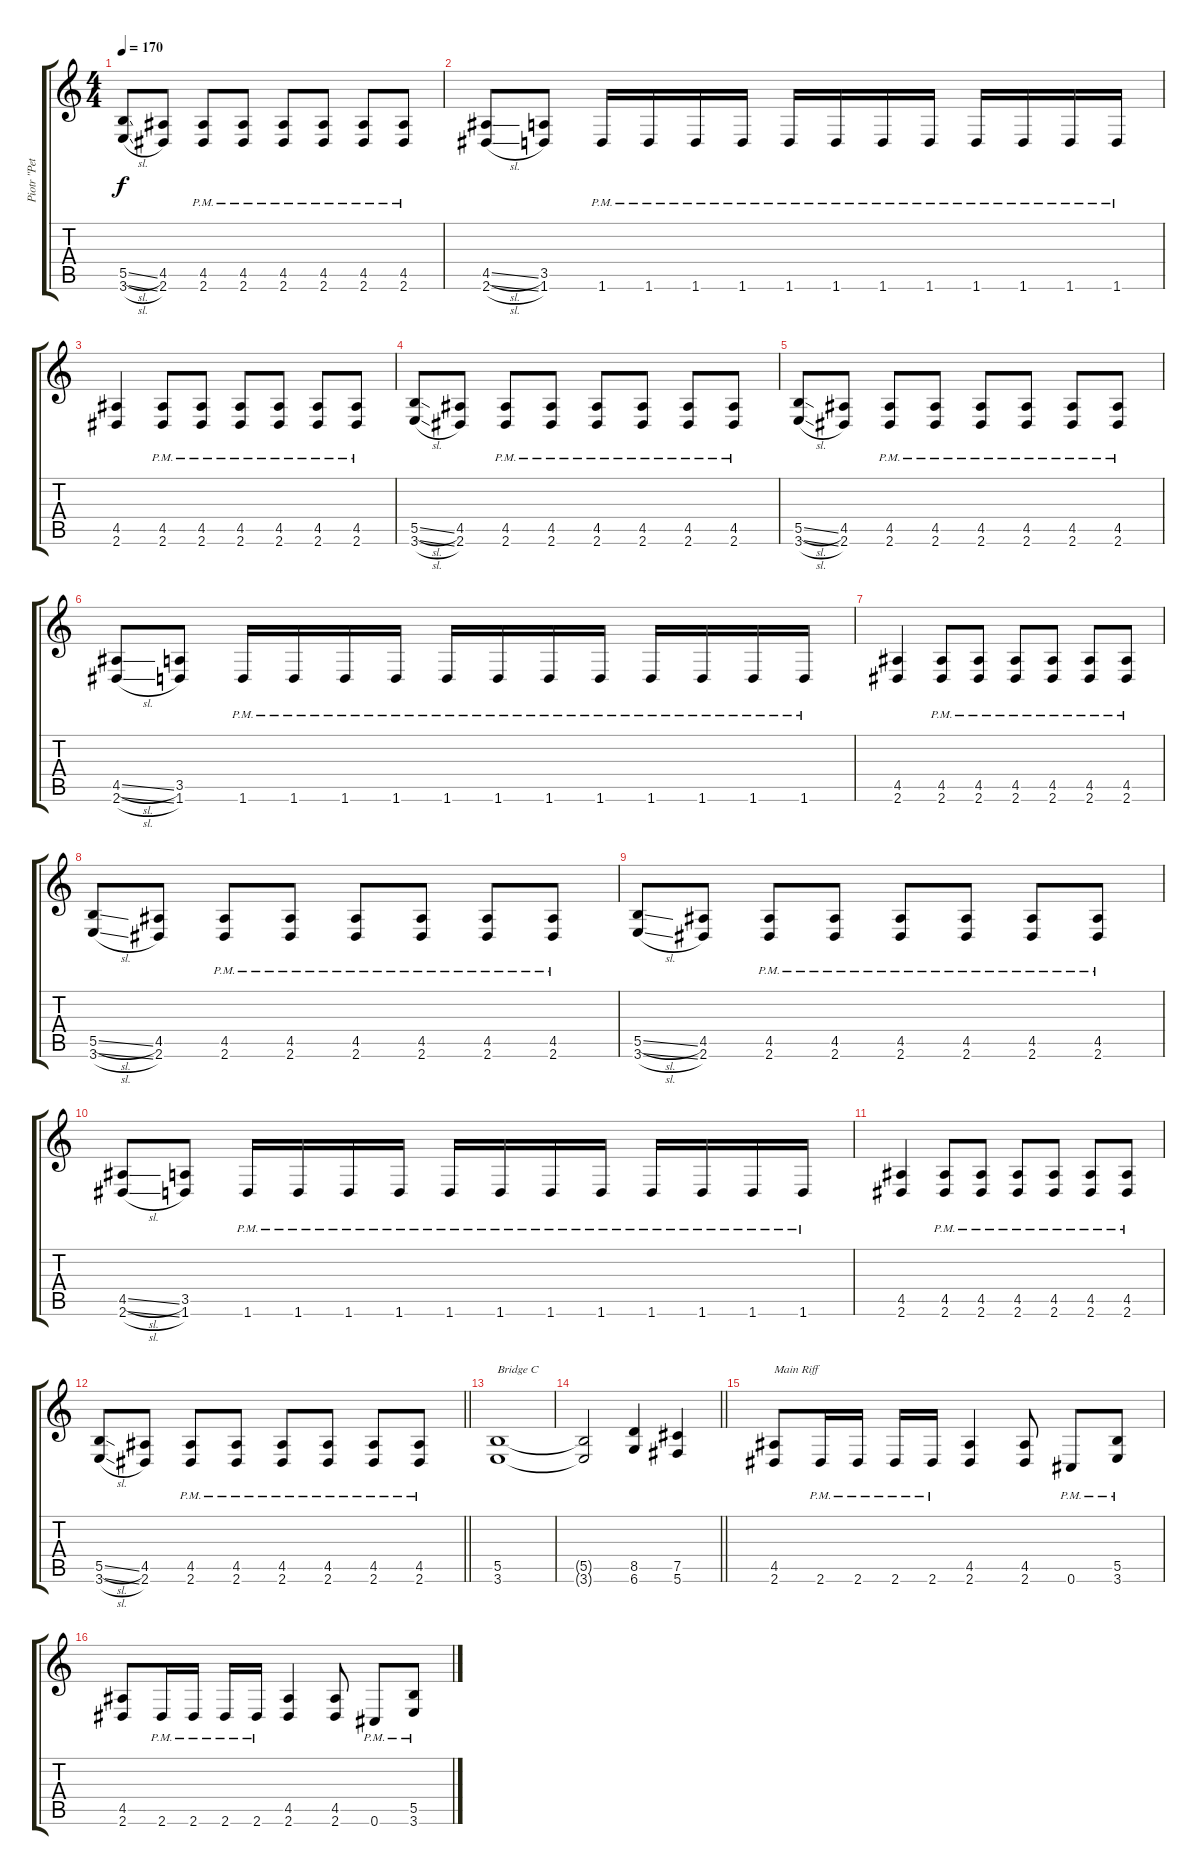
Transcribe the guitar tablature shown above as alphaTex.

\track ("Piotr \"Peter\" Wiwczarek (Rythm)" "Piotr \"Pet") {instrument distortionguitar}
\staff {score tabs}
\tuning (Db4 Ab3 E3 B2 Gb2 Db2) {hide}
\ts (4 4)
\tempo 170
\clef g2
\ks c
(5.5{sl} 3.6{sl}).8{dy f} (4.5 2.6).8 (4.5{pm} 2.6{pm}).8 (4.5{pm} 2.6{pm}).8 (4.5{pm} 2.6{pm}).8 (4.5{pm} 2.6{pm}).8 (4.5{pm} 2.6{pm}).8 (4.5{pm} 2.6{pm}).8 |
(4.5{sl} 2.6{sl}).8 (3.5 1.6).8 1.6{pm}.16 1.6{pm}.16 1.6{pm}.16 1.6{pm}.16 1.6{pm}.16 1.6{pm}.16 1.6{pm}.16 1.6{pm}.16 1.6{pm}.16 1.6{pm}.16 1.6{pm}.16 1.6{pm}.16 |
(4.5 2.6).4 (4.5{pm} 2.6{pm}).8 (4.5{pm} 2.6{pm}).8 (4.5{pm} 2.6{pm}).8 (4.5{pm} 2.6{pm}).8 (4.5{pm} 2.6{pm}).8 (4.5{pm} 2.6{pm}).8 |
(5.5{sl} 3.6{sl}).8 (4.5 2.6).8 (4.5{pm} 2.6{pm}).8 (4.5{pm} 2.6{pm}).8 (4.5{pm} 2.6{pm}).8 (4.5{pm} 2.6{pm}).8 (4.5{pm} 2.6{pm}).8 (4.5{pm} 2.6{pm}).8 |
(5.5{sl} 3.6{sl}).8 (4.5 2.6).8 (4.5{pm} 2.6{pm}).8 (4.5{pm} 2.6{pm}).8 (4.5{pm} 2.6{pm}).8 (4.5{pm} 2.6{pm}).8 (4.5{pm} 2.6{pm}).8 (4.5{pm} 2.6{pm}).8 |
(4.5{sl} 2.6{sl}).8 (3.5 1.6).8 1.6{pm}.16 1.6{pm}.16 1.6{pm}.16 1.6{pm}.16 1.6{pm}.16 1.6{pm}.16 1.6{pm}.16 1.6{pm}.16 1.6{pm}.16 1.6{pm}.16 1.6{pm}.16 1.6{pm}.16 |
(4.5 2.6).4 (4.5{pm} 2.6{pm}).8 (4.5{pm} 2.6{pm}).8 (4.5{pm} 2.6{pm}).8 (4.5{pm} 2.6{pm}).8 (4.5{pm} 2.6{pm}).8 (4.5{pm} 2.6{pm}).8 |
(5.5{sl} 3.6{sl}).8 (4.5 2.6).8 (4.5{pm} 2.6{pm}).8 (4.5{pm} 2.6{pm}).8 (4.5{pm} 2.6{pm}).8 (4.5{pm} 2.6{pm}).8 (4.5{pm} 2.6{pm}).8 (4.5{pm} 2.6{pm}).8 |
(5.5{sl} 3.6{sl}).8 (4.5 2.6).8 (4.5{pm} 2.6{pm}).8 (4.5{pm} 2.6{pm}).8 (4.5{pm} 2.6{pm}).8 (4.5{pm} 2.6{pm}).8 (4.5{pm} 2.6{pm}).8 (4.5{pm} 2.6{pm}).8 |
(4.5{sl} 2.6{sl}).8 (3.5 1.6).8 1.6{pm}.16 1.6{pm}.16 1.6{pm}.16 1.6{pm}.16 1.6{pm}.16 1.6{pm}.16 1.6{pm}.16 1.6{pm}.16 1.6{pm}.16 1.6{pm}.16 1.6{pm}.16 1.6{pm}.16 |
(4.5 2.6).4 (4.5{pm} 2.6{pm}).8 (4.5{pm} 2.6{pm}).8 (4.5{pm} 2.6{pm}).8 (4.5{pm} 2.6{pm}).8 (4.5{pm} 2.6{pm}).8 (4.5{pm} 2.6{pm}).8 |
\barLineRight lightlight
(5.5{sl} 3.6{sl}).8 (4.5 2.6).8 (4.5{pm} 2.6{pm}).8 (4.5{pm} 2.6{pm}).8 (4.5{pm} 2.6{pm}).8 (4.5{pm} 2.6{pm}).8 (4.5{pm} 2.6{pm}).8 (4.5{pm} 2.6{pm}).8 |
(5.5 3.6).1{txt "Bridge C"} |
\barLineRight lightlight
(5.5{t} 3.6{t}).2 (8.5 6.6).4 (7.5 5.6).4 |
(4.5 2.6).8{txt "Main Riff"} 2.6{pm}.16 2.6{pm}.16 2.6{pm}.16 2.6{pm}.16 (4.5 2.6).4 (4.5 2.6).8 0.6{pm}.8 (5.5{pm} 3.6{pm}).8 |
(4.5 2.6).8 2.6{pm}.16 2.6{pm}.16 2.6{pm}.16 2.6{pm}.16 (4.5 2.6).4 (4.5 2.6).8 0.6{pm}.8 (5.5{pm} 3.6{pm}).8
